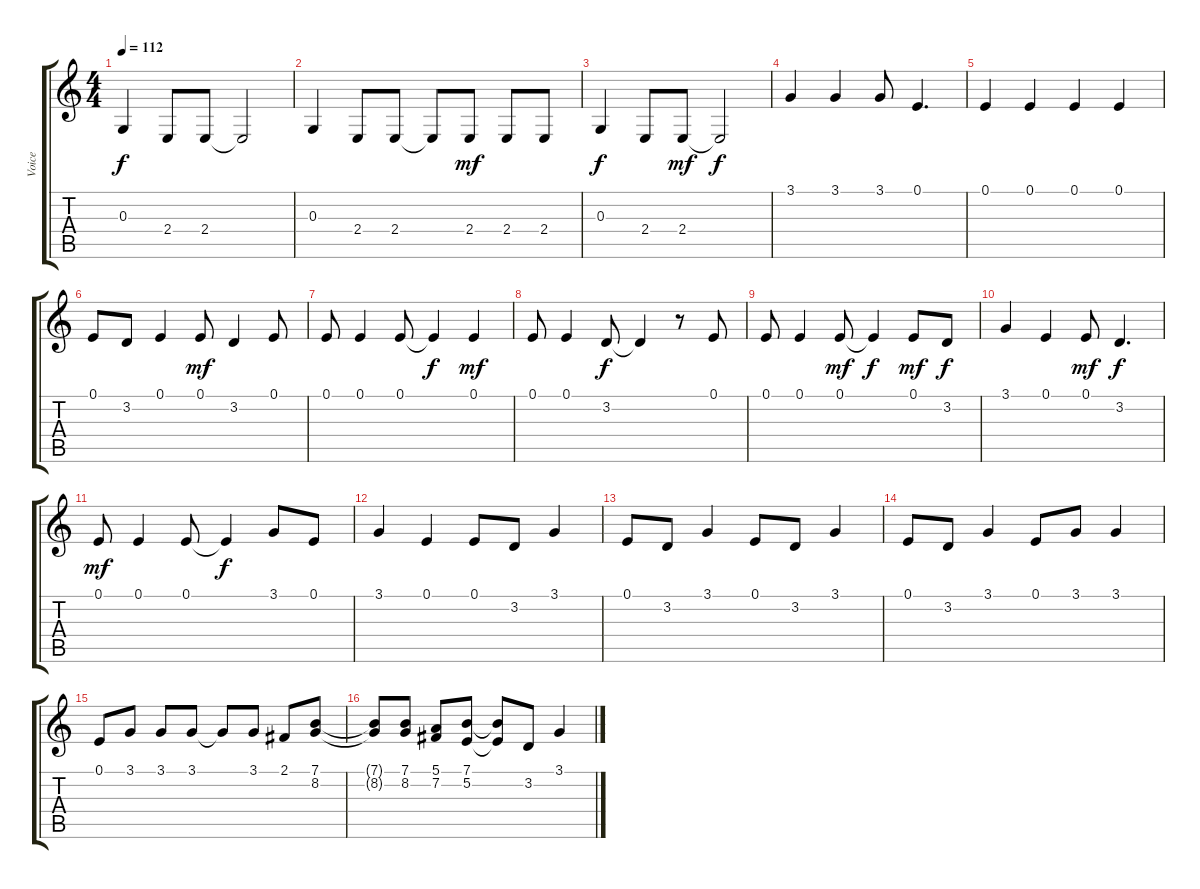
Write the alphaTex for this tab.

\track ("Voice" "Voice") {instrument lead6voice}
\staff {score tabs}
\tuning (E4 B3 G3 D3 A2 E2) {hide}
\ts (4 4)
\tempo 112
\clef g2
\ks c
0.3.4{dy f} 2.4.8 2.4.8 2.4{t}.2 |
0.3.4 2.4.8 2.4.8 2.4{t}.8 2.4.8{dy mf} 2.4.8 2.4.8 |
0.3.4{dy f} 2.4.8 2.4.8{dy mf} 2.4{t}.2{dy f} |
3.1.4 3.1.4 3.1.8 0.1.4{d} |
0.1.4 0.1.4 0.1.4 0.1.4 |
0.1.8 3.2.8 0.1.4 0.1.8{dy mf} 3.2.4 0.1.8 |
0.1.8 0.1.4 0.1.8 0.1{t}.4{dy f} 0.1.4{dy mf} |
0.1.8 0.1.4 3.2.8{dy f} 3.2{t}.4 r.8 0.1.8 |
0.1.8 0.1.4 0.1.8{dy mf} 0.1{t}.4{dy f} 0.1.8{dy mf} 3.2.8{dy f} |
3.1.4 0.1.4 0.1.8{dy mf} 3.2.4{d dy f} |
0.1.8{dy mf} 0.1.4 0.1.8 0.1{t}.4{dy f} 3.1.8 0.1.8 |
3.1.4 0.1.4 0.1.8 3.2.8 3.1.4 |
0.1.8 3.2.8 3.1.4 0.1.8 3.2.8 3.1.4 |
0.1.8 3.2.8 3.1.4 0.1.8 3.1.8 3.1.4 |
0.1.8 3.1.8 3.1.8 3.1.8 3.1{t}.8 3.1.8 2.1.8 (7.1 8.2).8 |
(7.1{t} 8.2{t}).8 (7.1 8.2).8 (5.1 7.2).8 (7.1 5.2).8 (7.1{t} 5.2{t}).8 3.2.8 3.1.4
